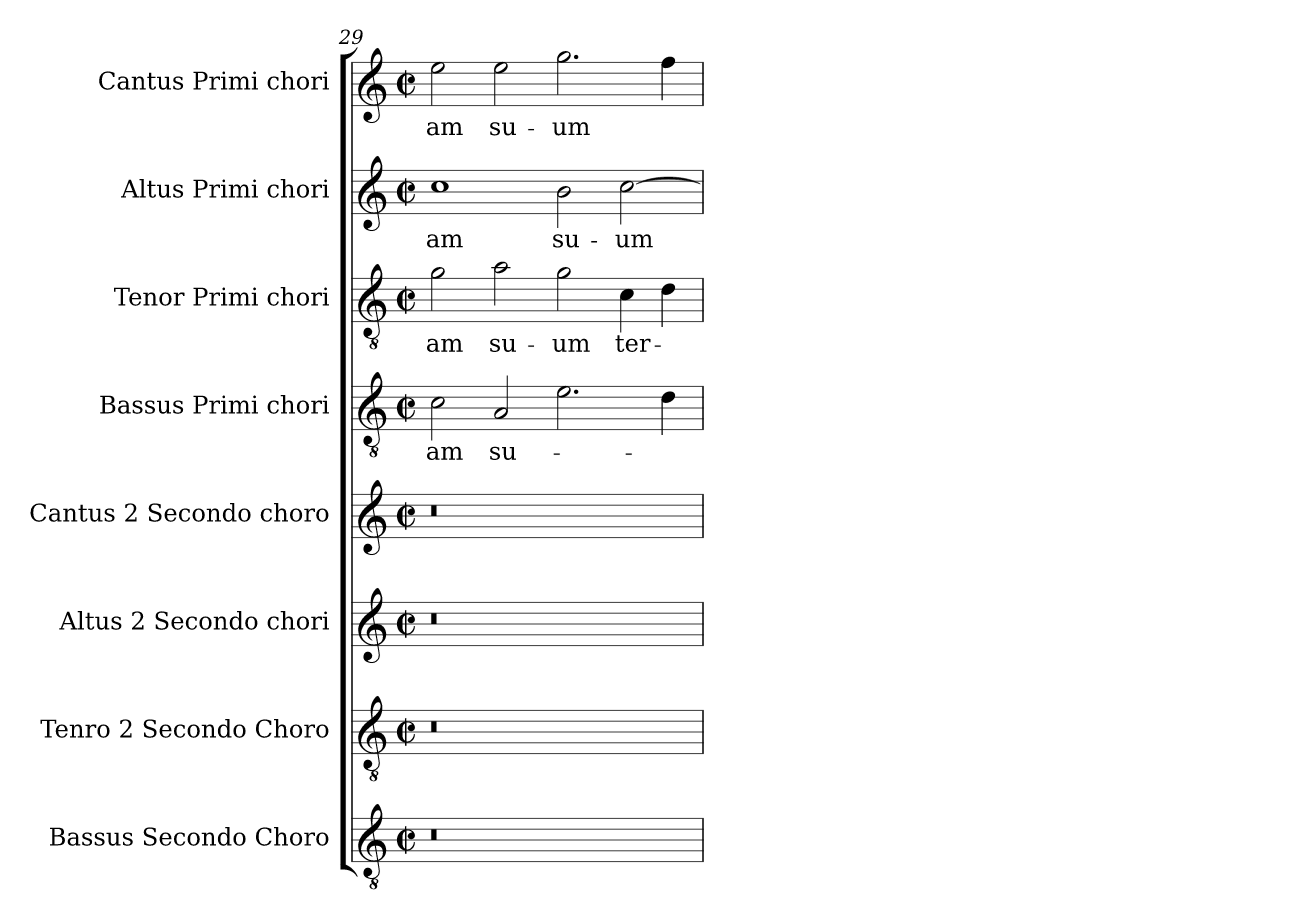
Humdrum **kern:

**kern	**kern	**kern	**kern	**kern	**text	**kern	**text	**kern	**text	**kern	**text
*part8	*part7	*part6	*part5	*part4	*part4	*part3	*part3	*part2	*part2	*part1	*part1
*staff8	*staff7	*staff6	*staff5	*staff4	*staff4	*staff3	*staff3	*staff2	*staff2	*staff1	*staff1
*I"Bassus  Secondo Choro	*I"Tenro 2  Secondo Choro	*I"Altus 2  Secondo chori	*I"Cantus 2  Secondo choro	*I"Bassus  Primi chori	*	*I"Tenor  Primi chori	*	*I"Altus  Primi chori	*	*I"Cantus  Primi chori	*
*I'Ch	*I'Ch	*I'Ch	*I'Ch	*I'Ch	*	*I'Ch	*	*I'Ch	*	*I'Ch	*
!!LO:PB:g=z
*clefGv2	*clefGv2	*clefG2	*clefG2	*clefGv2	*	*clefGv2	*	*clefG2	*	*clefG2	*
*M2/2	*M2/2	*M2/2	*M2/2	*M2/2	*	*M2/2	*	*M2/2	*	*M2/2	*
*met(c|)	*met(c|)	*met(c|)	*met(c|)	*met(c|)	*	*met(c|)	*	*met(c|)	*	*met(c|)	*
=29	=29	=29	=29	=29	=29	=29	=29	=29	=29	=29	=29
!	!	!	!	!	!LO:LY:b:cj	!	!LO:LY:b:cj	!	!LO:LY:b:cj	!	!LO:LY:b:cj
0r	0r	0r	0r	2c\	-am	2g\	-am	1cc	-am	2ee\	-am
!	!	!	!	!	!LO:LY:b:cj	!	!LO:LY:b:cj	!	!	!	!LO:LY:b:cj
.	.	.	.	2A/	su-	2a\	su-	.	.	2ee\	su-
!	!	!	!	!	!	!	!LO:LY:b:cj	!	!LO:LY:b:cj	!	!LO:LY:b:cj
.	.	.	.	2.e\	.	2g\	-um	2b\	su-	2.gg\	-um
!	!	!	!	!	!	!	!LO:LY:b:cj	!	!LO:LY:b:cj	!	!
.	.	.	.	.	.	4c\	ter-	[>2cc\	-um	.	.
.	.	.	.	4d\	.	4d\	.	.	.	4ff\	.
=	=	=	=	=	=	=	=	=	=	=	=
*-	*-	*-	*-	*-	*-	*-	*-	*-	*-	*-	*-
